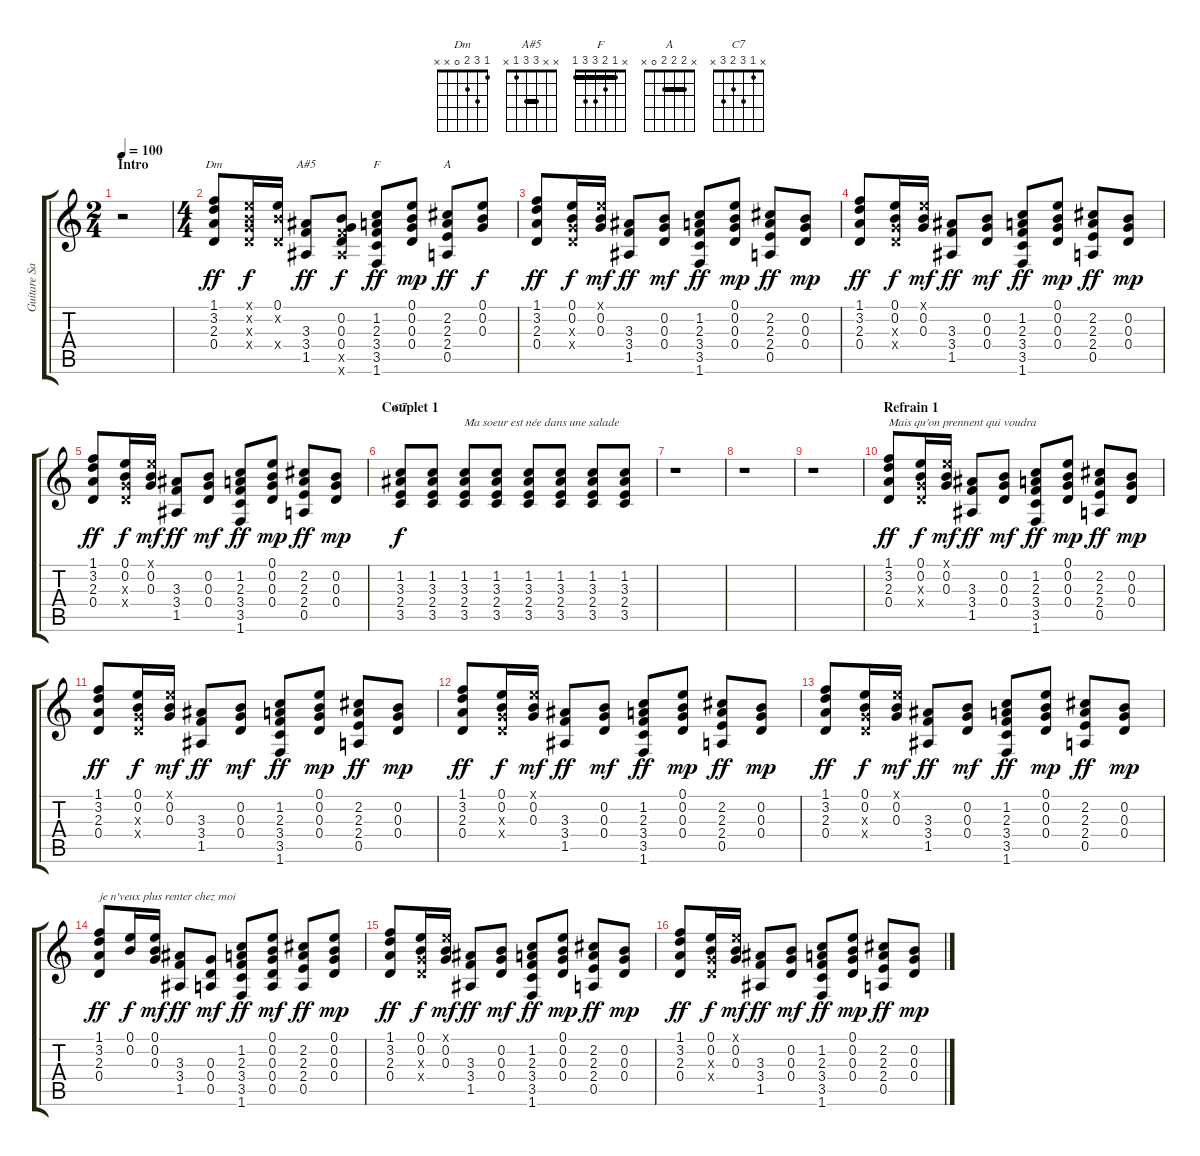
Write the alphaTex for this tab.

\track ("Guitare Sat 1" "Guitare Sa") {instrument overdrivenguitar}
\staff {score tabs}
\tuning (E4 B3 G3 D3 A2 E2) {hide}
\chord ("Dm" 1 3 2 0 x x)
\chord ("A#5" x x 3 3 1 x) {barre 3}
\chord ("F" x 1 2 3 3 1) {barre 1}
\chord ("A" x 2 2 2 0 x) {barre 2}
\chord ("C7" x 1 3 2 3 x)
\ts (2 4)
\section ("" "Intro")
\tempo 100
\clef g2
\ks c
r.2{dy ff instrument overdrivenguitar} |
\ts (4 4)
(1.1 3.2 2.3 0.4).8{ch "Dm"} (0.1{x} 0.2{x} 0.3{x} 0.4{x}).16{dy f} (0.1 0.2{x} 0.4{x}).16 (3.3 3.4 1.5).8{ch "A#5" dy ff} (0.2 0.3 0.4 8.5{x} 6.6{x}).8{dy f} (1.2 2.3 3.4 3.5 1.6).8{ch "F" dy ff} (0.1 0.2 0.3 0.4).8{dy mp} (2.2 2.3 2.4 0.5).8{ch "A" dy ff} (0.1 0.2 0.3).8{dy f} |
(1.1 3.2 2.3 0.4).8{dy ff} (0.1 0.2 0.3{x} 0.4{x}).16{dy f} (0.1{x} 0.2 0.3).16{dy mf} (3.3 3.4 1.5).8{dy ff} (0.2 0.3 0.4).8{dy mf} (1.2 2.3 3.4 3.5 1.6).8{dy ff} (0.1 0.2 0.3 0.4).8{dy mp} (2.2 2.3 2.4 0.5).8{dy ff} (0.2 0.3 0.4).8{dy mp} |
(1.1 3.2 2.3 0.4).8{dy ff} (0.1 0.2 0.3{x} 0.4{x}).16{dy f} (0.1{x} 0.2 0.3).16{dy mf} (3.3 3.4 1.5).8{dy ff} (0.2 0.3 0.4).8{dy mf} (1.2 2.3 3.4 3.5 1.6).8{dy ff} (0.1 0.2 0.3 0.4).8{dy mp} (2.2 2.3 2.4 0.5).8{dy ff} (0.2 0.3 0.4).8{dy mp} |
(1.1 3.2 2.3 0.4).8{dy ff} (0.1 0.2 0.3{x} 0.4{x}).16{dy f} (0.1{x} 0.2 0.3).16{dy mf} (3.3 3.4 1.5).8{dy ff} (0.2 0.3 0.4).8{dy mf} (1.2 2.3 3.4 3.5 1.6).8{dy ff} (0.1 0.2 0.3 0.4).8{dy mp} (2.2 2.3 2.4 0.5).8{dy ff} (0.2 0.3 0.4).8{dy mp} |
\section ("" "Couplet 1")
(1.2 3.3 2.4 3.5).8{ch "C7" dy f} (1.2 3.3 2.4 3.5).8 (1.2 3.3 2.4 3.5).8{txt "Ma soeur est née dans une salade"} (1.2 3.3 2.4 3.5).8 (1.2 3.3 2.4 3.5).8 (1.2 3.3 2.4 3.5).8 (1.2 3.3 2.4 3.5).8 (1.2 3.3 2.4 3.5).8 |
r.1 |
r.1 |
r.1 |
\section ("" "Refrain 1")
(1.1 3.2 2.3 0.4).8{txt "Mais qu'on prennent qui voudra" dy ff} (0.1 0.2 0.3{x} 0.4{x}).16{dy f} (0.1{x} 0.2 0.3).16{dy mf} (3.3 3.4 1.5).8{dy ff} (0.2 0.3 0.4).8{dy mf} (1.2 2.3 3.4 3.5 1.6).8{dy ff} (0.1 0.2 0.3 0.4).8{dy mp} (2.2 2.3 2.4 0.5).8{dy ff} (0.2 0.3 0.4).8{dy mp} |
(1.1 3.2 2.3 0.4).8{dy ff} (0.1 0.2 0.3{x} 0.4{x}).16{dy f} (0.1{x} 0.2 0.3).16{dy mf} (3.3 3.4 1.5).8{dy ff} (0.2 0.3 0.4).8{dy mf} (1.2 2.3 3.4 3.5 1.6).8{dy ff} (0.1 0.2 0.3 0.4).8{dy mp} (2.2 2.3 2.4 0.5).8{dy ff} (0.2 0.3 0.4).8{dy mp} |
(1.1 3.2 2.3 0.4).8{dy ff} (0.1 0.2 0.3{x} 0.4{x}).16{dy f} (0.1{x} 0.2 0.3).16{dy mf} (3.3 3.4 1.5).8{dy ff} (0.2 0.3 0.4).8{dy mf} (1.2 2.3 3.4 3.5 1.6).8{dy ff} (0.1 0.2 0.3 0.4).8{dy mp} (2.2 2.3 2.4 0.5).8{dy ff} (0.2 0.3 0.4).8{dy mp} |
(1.1 3.2 2.3 0.4).8{dy ff} (0.1 0.2 0.3{x} 0.4{x}).16{dy f} (0.1{x} 0.2 0.3).16{dy mf} (3.3 3.4 1.5).8{dy ff} (0.2 0.3 0.4).8{dy mf} (1.2 2.3 3.4 3.5 1.6).8{dy ff} (0.1 0.2 0.3 0.4).8{dy mp} (2.2 2.3 2.4 0.5).8{dy ff} (0.2 0.3 0.4).8{dy mp} |
(1.1 3.2 2.3 0.4).8{txt "je n'veux plus renter chez moi" dy ff} (0.1 0.2).16{dy f} (0.1 0.2 0.3).16{dy mf} (3.3 3.4 1.5).8{dy ff} (0.3 0.4 0.5).8{dy mf} (1.2 2.3 3.4 3.5 1.6).8{dy ff} (0.1 0.2 0.3 0.4 0.5).8{dy mf} (2.2 2.3 2.4 0.5).8{dy ff} (0.1 0.2 0.3 0.4).8{dy mp} |
(1.1 3.2 2.3 0.4).8{dy ff} (0.1 0.2 0.3{x} 0.4{x}).16{dy f} (0.1{x} 0.2 0.3).16{dy mf} (3.3 3.4 1.5).8{dy ff} (0.2 0.3 0.4).8{dy mf} (1.2 2.3 3.4 3.5 1.6).8{dy ff} (0.1 0.2 0.3 0.4).8{dy mp} (2.2 2.3 2.4 0.5).8{dy ff} (0.2 0.3 0.4).8{dy mp} |
(1.1 3.2 2.3 0.4).8{dy ff} (0.1 0.2 0.3{x} 0.4{x}).16{dy f} (0.1{x} 0.2 0.3).16{dy mf} (3.3 3.4 1.5).8{dy ff} (0.2 0.3 0.4).8{dy mf} (1.2 2.3 3.4 3.5 1.6).8{dy ff} (0.1 0.2 0.3 0.4).8{dy mp} (2.2 2.3 2.4 0.5).8{dy ff} (0.2 0.3 0.4).8{dy mp}
